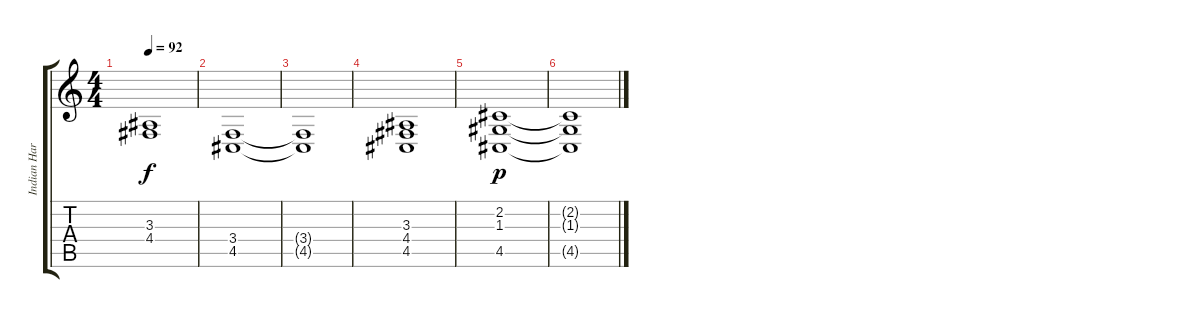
\track ("Indian Harmonium (Peter Hayes)" "Indian Har") {instrument harmonica}
\staff {score tabs}
\tuning (E4 B3 G3 D3 A2 E2) {hide}
\ts (4 4)
\tempo 92
\clef g2
\ks c
(3.3 4.4).1{dy f} |
(3.4 4.5).1 |
(3.4{t} 4.5{t}).1 |
(3.3 4.4 4.5).1 |
(2.2 1.3 4.5).1{dy p volume 1 instrument harmonica} |
(2.2{t} 1.3{t} 4.5{t}).1
